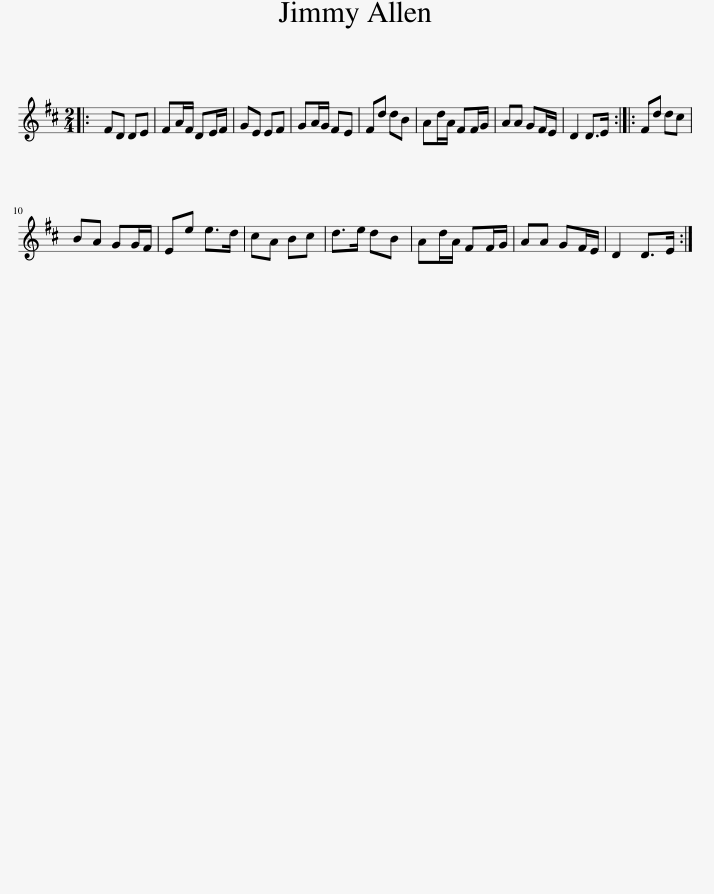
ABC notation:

X:1
L:1/8
M:2/4
I:linebreak $
K:D
V:1 treble
V:1
|: FD DE | FA/F/ DE/F/ | GE EF | GA/G/ FE | Fd dB | %5
 Ad/A/ FF/G/ | AA GF/E/ | D2 D>E :: Fd dc |$ BA GG/F/ | %10
 Ee e>d | cA Bc | d>e dB | Ad/A/ FF/G/ | AA GF/E/ | %15
 D2 D>E :| %16
